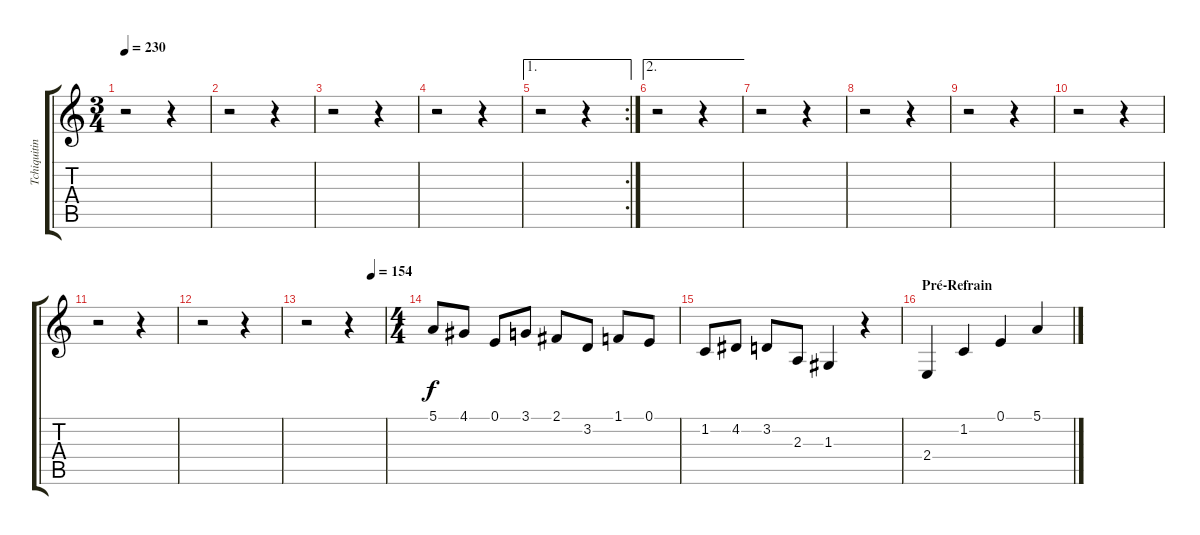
\track ("Tchiquitin" "Tchiquitin") {instrument trumpet}
\staff {score tabs}
\tuning (E4 B3 G3 D3 A2 E2) {hide}
\ts (3 4)
\tempo 230
\clef g2
\ks c
r.2{dy f} r.4 |
r.2 r.4 |
r.2 r.4 |
r.2 r.4 |
\ae 1
\rc 2
r.2 r.4 |
\ae 2
r.2 r.4 |
\section ("" "")
r.2 r.4 |
r.2 r.4 |
r.2 r.4 |
r.2 r.4 |
r.2 r.4 |
r.2 r.4 |
\tempo (154 0.8333333333333334)
r.2 r.4 |
\ts (4 4)
5.1.8 4.1.8 0.1.8 3.1.8 2.1.8 3.2.8 1.1.8 0.1.8 |
1.2.8 4.2.8 3.2.8 2.3.8 1.3.4 r.4 |
\section ("" "Pré-Refrain")
2.4.4 1.2.4 0.1.4 5.1.4
